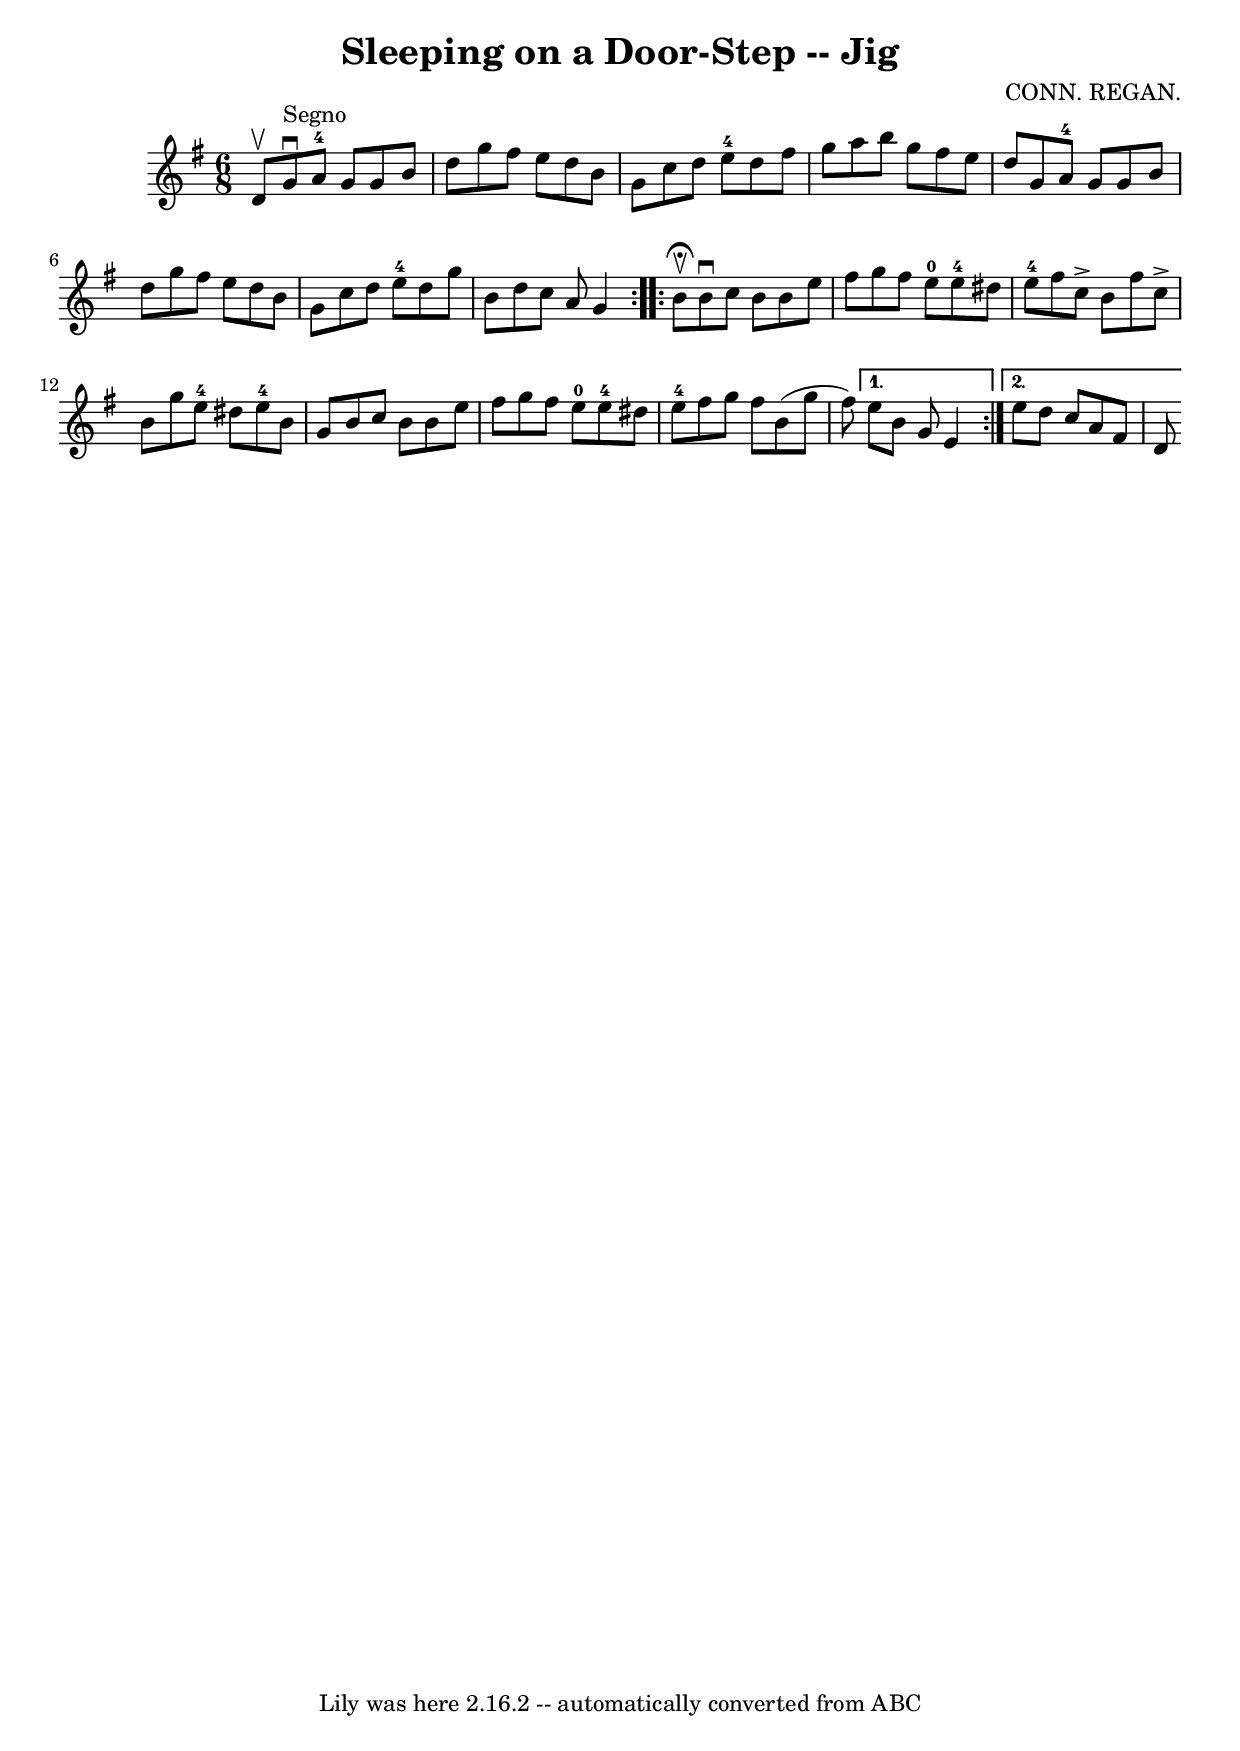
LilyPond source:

\version "2.16.2"
\include "Mammoth.ily"
\header {
  %% book = "Ryan's Mammoth Collection"
 composer = "CONN. REGAN."
 crossRefNumber = "1"
 footnotes = ""
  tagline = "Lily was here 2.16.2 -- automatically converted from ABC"
  title = "Sleeping on a Door-Step -- Jig"

}
voicedefault =  {



  \repeat volta 2 {

    \time 6/8 
    \key g \major d'8^\upbow    |
 g'8^"Segno"^\downbow a'8-4 g'8 g'8 b'8 d''8  |
 g''8 fs''8 e''8 d''8 b'8 g'8   |
 c''8 d''8 e''8-4 d''8 fs''8 g''8   |
 a''8 b''8 g''8 fs''8 e''8 d''8  |
 g'8 a'8-4 g'8 g'8 b'8 d''8   |
 g''8 fs''8 e''8 d''8 b'8 g'8   |
 c''8 d''8 e''8-4 d''8 g''8 b'8   |
 d''8 c''8 a'8 g'4    
  } 
  \repeat volta 2 { b'8^\fermata^\upbow  |
 b'8^\downbow c''8 b'8 b'8 e''8 fs''8   |
 g''8 fs''8 e''8-0 e''8-4 ds''8 e''8-4 |
 fs''8 c''8^\accent b'8 fs''8 c''8^\accent b'8   |
 g''8 e''8-4 ds''8 e''8-4 b'8 g'8  |
 b'8 c''8 b'8 b'8 e''8 fs''8   |
 g''8 fs''8 e''8-0 e''8-4 ds''8 e''8-4 |
 fs''8 g''8 fs''8  
 b'8 (g''8 fs''8) 
  } \alternative{{ e''8 b'8 g'8 e'4  
		 } {   		 e''8 d''8 c''8 a'8 fs'8 d'8    <<   \bar " |."  >>   
		 }
	       }

}

\score{
  <<

    \context Staff="default"
    {
      \voicedefault 
      
    }

  >>
  \layout {
    
  }
  \midi {
  }

}
